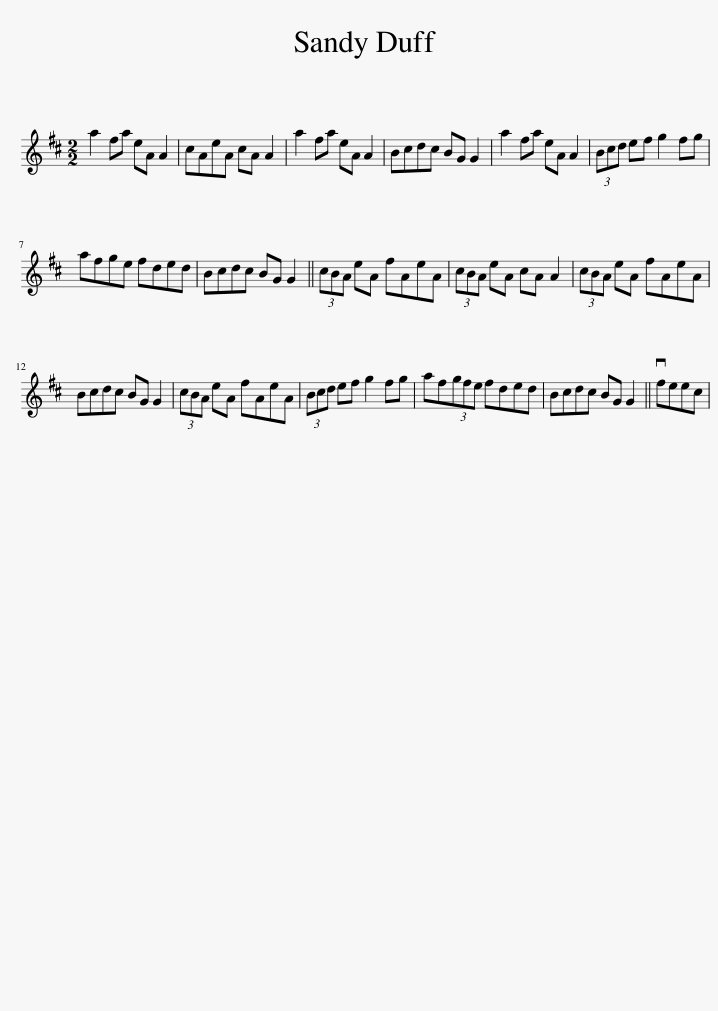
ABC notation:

X:1
L:1/8
M:2/2
I:linebreak $
K:D
V:1 treble
V:1
 a2 fa eA A2 | cAeA cA A2 | a2 fa eA A2 | Bcdc BG G2 | a2 fa eA A2 | %5
 (3Bcd ef g2 fg |$ afge fded | Bcdc BG G2 || (3cBA eA fAeA | (3cBA eA cA A2 | %10
 (3cBA eA fAeA |$ Bcdc BG G2 | (3cBA eA fAeA | (3Bcd ef g2 fg | af(3gfe fded | %15
 Bcdc BG G2 || vfeec | %17
